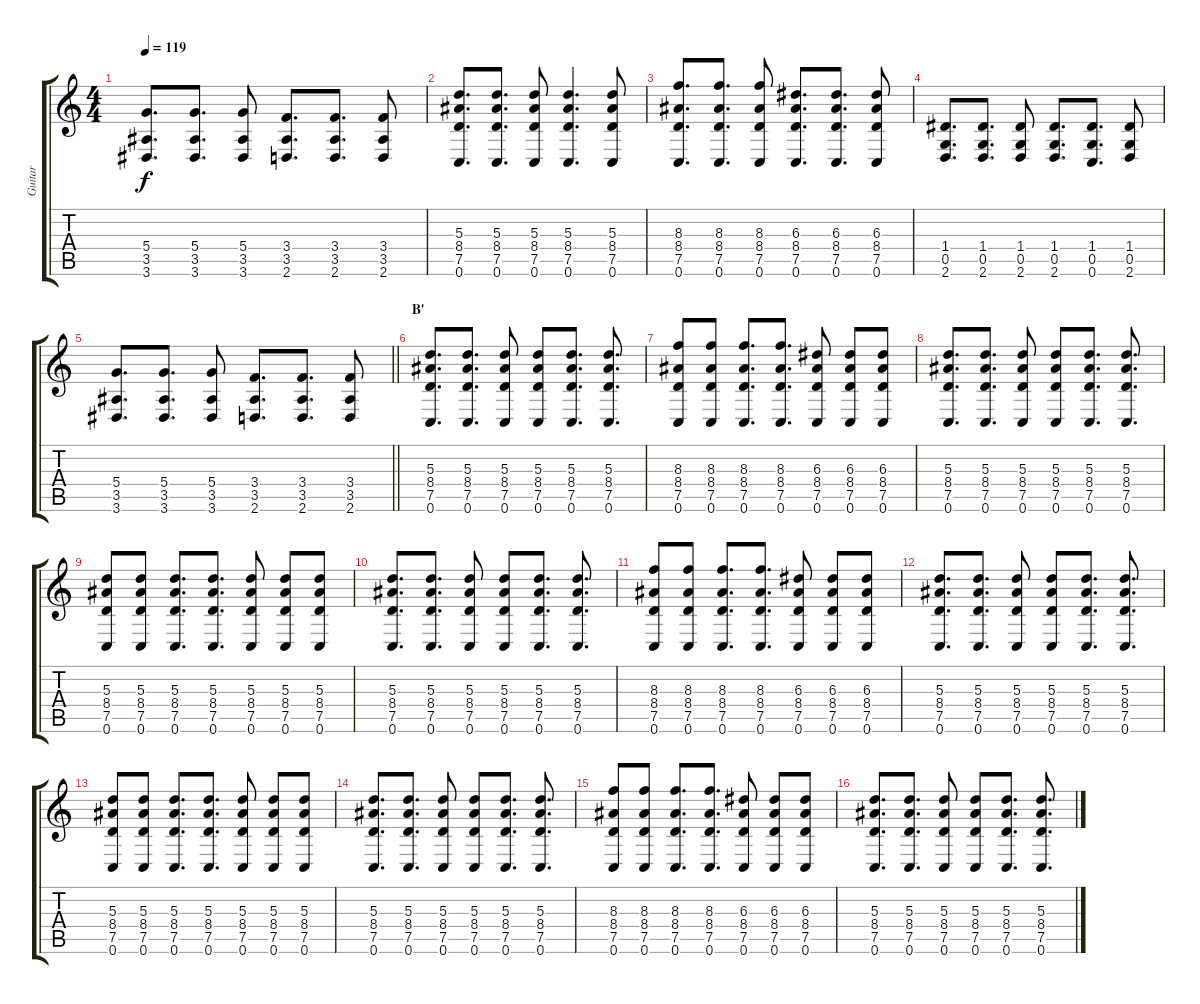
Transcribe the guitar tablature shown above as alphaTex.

\track ("Guitar" "Guitar") {instrument electricguitarclean}
\staff {score tabs}
\tuning (G4 E4 A3 D3 G2 C2) {hide}
\ts (4 4)
\tempo 119
\clef g2
\ks c
(5.4 3.5 3.6).8{d dy f} (5.4 3.5 3.6).8{d} (5.4 3.5 3.6).8 (3.4 3.5 2.6).8{d} (3.4 3.5 2.6).8{d} (3.4 3.5 2.6).8 |
(5.3 8.4 7.5 0.6).8{d} (5.3 8.4 7.5 0.6).8{d} (5.3 8.4 7.5 0.6).8 (5.3 8.4 7.5 0.6).4{d} (5.3 8.4 7.5 0.6).8 |
(8.3 8.4 7.5 0.6).8{d} (8.3 8.4 7.5 0.6).8{d} (8.3 8.4 7.5 0.6).8 (6.3 8.4 7.5 0.6).8{d} (6.3 8.4 7.5 0.6).8{d} (6.3 8.4 7.5 0.6).8 |
(1.4 0.5 2.6).8{d} (1.4 0.5 2.6).8{d} (1.4 0.5 2.6).8 (1.4 0.5 2.6).8{d} (1.4 0.5 0.6).8{d} (1.4 0.5 2.6).8 |
\barLineRight lightlight
(5.4 3.5 3.6).8{d} (5.4 3.5 3.6).8{d} (5.4 3.5 3.6).8 (3.4 3.5 2.6).8{d} (3.4 3.5 2.6).8{d} (3.4 3.5 2.6).8 |
\section ("" "B'")
(5.3 8.4 7.5 0.6).8{d} (5.3 8.4 7.5 0.6).8{d} (5.3 8.4 7.5 0.6).8 (5.3 8.4 7.5 0.6).8 (5.3 8.4 7.5 0.6).8{d} (5.3 8.4 7.5 0.6).8{d} |
(8.3 8.4 7.5 0.6).8 (8.3 8.4 7.5 0.6).8 (8.3 8.4 7.5 0.6).8{d} (8.3 8.4 7.5 0.6).8{d} (6.3 8.4 7.5 0.6).8 (6.3 8.4 7.5 0.6).8 (6.3 8.4 7.5 0.6).8 |
(5.3 8.4 7.5 0.6).8{d} (5.3 8.4 7.5 0.6).8{d} (5.3 8.4 7.5 0.6).8 (5.3 8.4 7.5 0.6).8 (5.3 8.4 7.5 0.6).8{d} (5.3 8.4 7.5 0.6).8{d} |
(5.3 8.4 7.5 0.6).8 (5.3 8.4 7.5 0.6).8 (5.3 8.4 7.5 0.6).8{d} (5.3 8.4 7.5 0.6).8{d} (5.3 8.4 7.5 0.6).8 (5.3 8.4 7.5 0.6).8 (5.3 8.4 7.5 0.6).8 |
(5.3 8.4 7.5 0.6).8{d} (5.3 8.4 7.5 0.6).8{d} (5.3 8.4 7.5 0.6).8 (5.3 8.4 7.5 0.6).8 (5.3 8.4 7.5 0.6).8{d} (5.3 8.4 7.5 0.6).8{d} |
(8.3 8.4 7.5 0.6).8 (8.3 8.4 7.5 0.6).8 (8.3 8.4 7.5 0.6).8{d} (8.3 8.4 7.5 0.6).8{d} (6.3 8.4 7.5 0.6).8 (6.3 8.4 7.5 0.6).8 (6.3 8.4 7.5 0.6).8 |
(5.3 8.4 7.5 0.6).8{d} (5.3 8.4 7.5 0.6).8{d} (5.3 8.4 7.5 0.6).8 (5.3 8.4 7.5 0.6).8 (5.3 8.4 7.5 0.6).8{d} (5.3 8.4 7.5 0.6).8{d} |
(5.3 8.4 7.5 0.6).8 (5.3 8.4 7.5 0.6).8 (5.3 8.4 7.5 0.6).8{d} (5.3 8.4 7.5 0.6).8{d} (5.3 8.4 7.5 0.6).8 (5.3 8.4 7.5 0.6).8 (5.3 8.4 7.5 0.6).8 |
(5.3 8.4 7.5 0.6).8{d} (5.3 8.4 7.5 0.6).8{d} (5.3 8.4 7.5 0.6).8 (5.3 8.4 7.5 0.6).8 (5.3 8.4 7.5 0.6).8{d} (5.3 8.4 7.5 0.6).8{d} |
(8.3 8.4 7.5 0.6).8 (8.3 8.4 7.5 0.6).8 (8.3 8.4 7.5 0.6).8{d} (8.3 8.4 7.5 0.6).8{d} (6.3 8.4 7.5 0.6).8 (6.3 8.4 7.5 0.6).8 (6.3 8.4 7.5 0.6).8 |
(5.3 8.4 7.5 0.6).8{d} (5.3 8.4 7.5 0.6).8{d} (5.3 8.4 7.5 0.6).8 (5.3 8.4 7.5 0.6).8 (5.3 8.4 7.5 0.6).8{d} (5.3 8.4 7.5 0.6).8{d}
